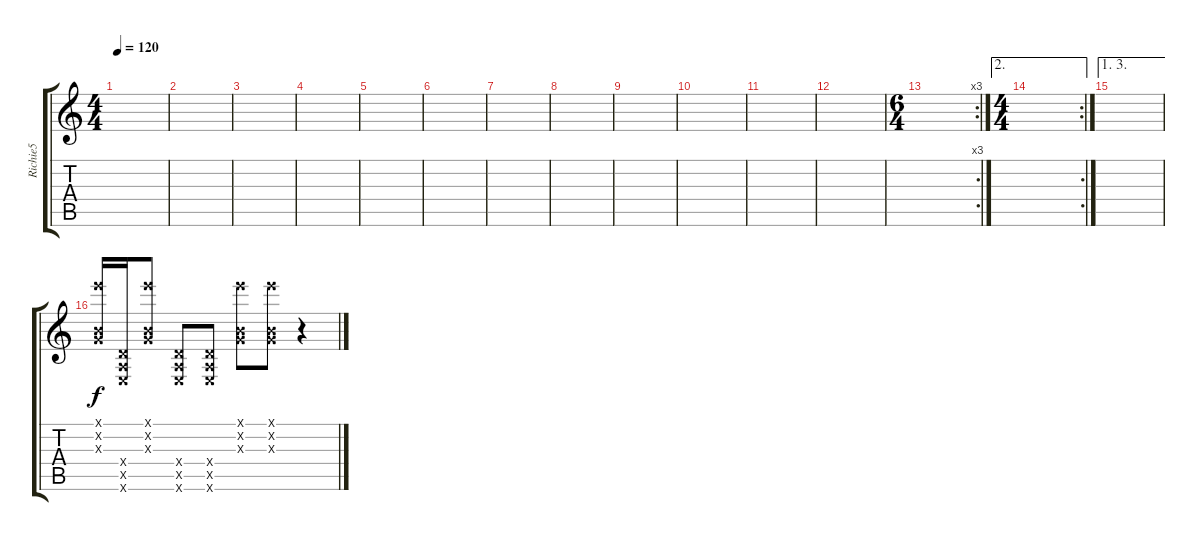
\track ("Richie5" "Richie5") {instrument electricguitarmuted}
\staff {score tabs}
\tuning (E4 B3 G3 D3 A2 E2) {hide}
\ts (4 4)
\tempo 120
\clef g2
\ks c
|
|
|
|
|
|
|
|
|
|
|
|
\rc 3
\ts (6 4)
|
\ae 2
\rc 2
\ts (4 4)
|
\ae (1 3)
|
(12.1{x} 0.2{x} 0.3{x}).16 (0.4{x} 0.5{x} 0.6{x}).16 (12.1{x} 0.2{x} 0.3{x}).8 (0.4{x} 0.5{x} 0.6{x}).8 (0.4{x} 0.5{x} 0.6{x}).8 (12.1{x} 0.2{x} 0.3{x}).8 (12.1{x} 0.2{x} 0.3{x}).8 r.4
